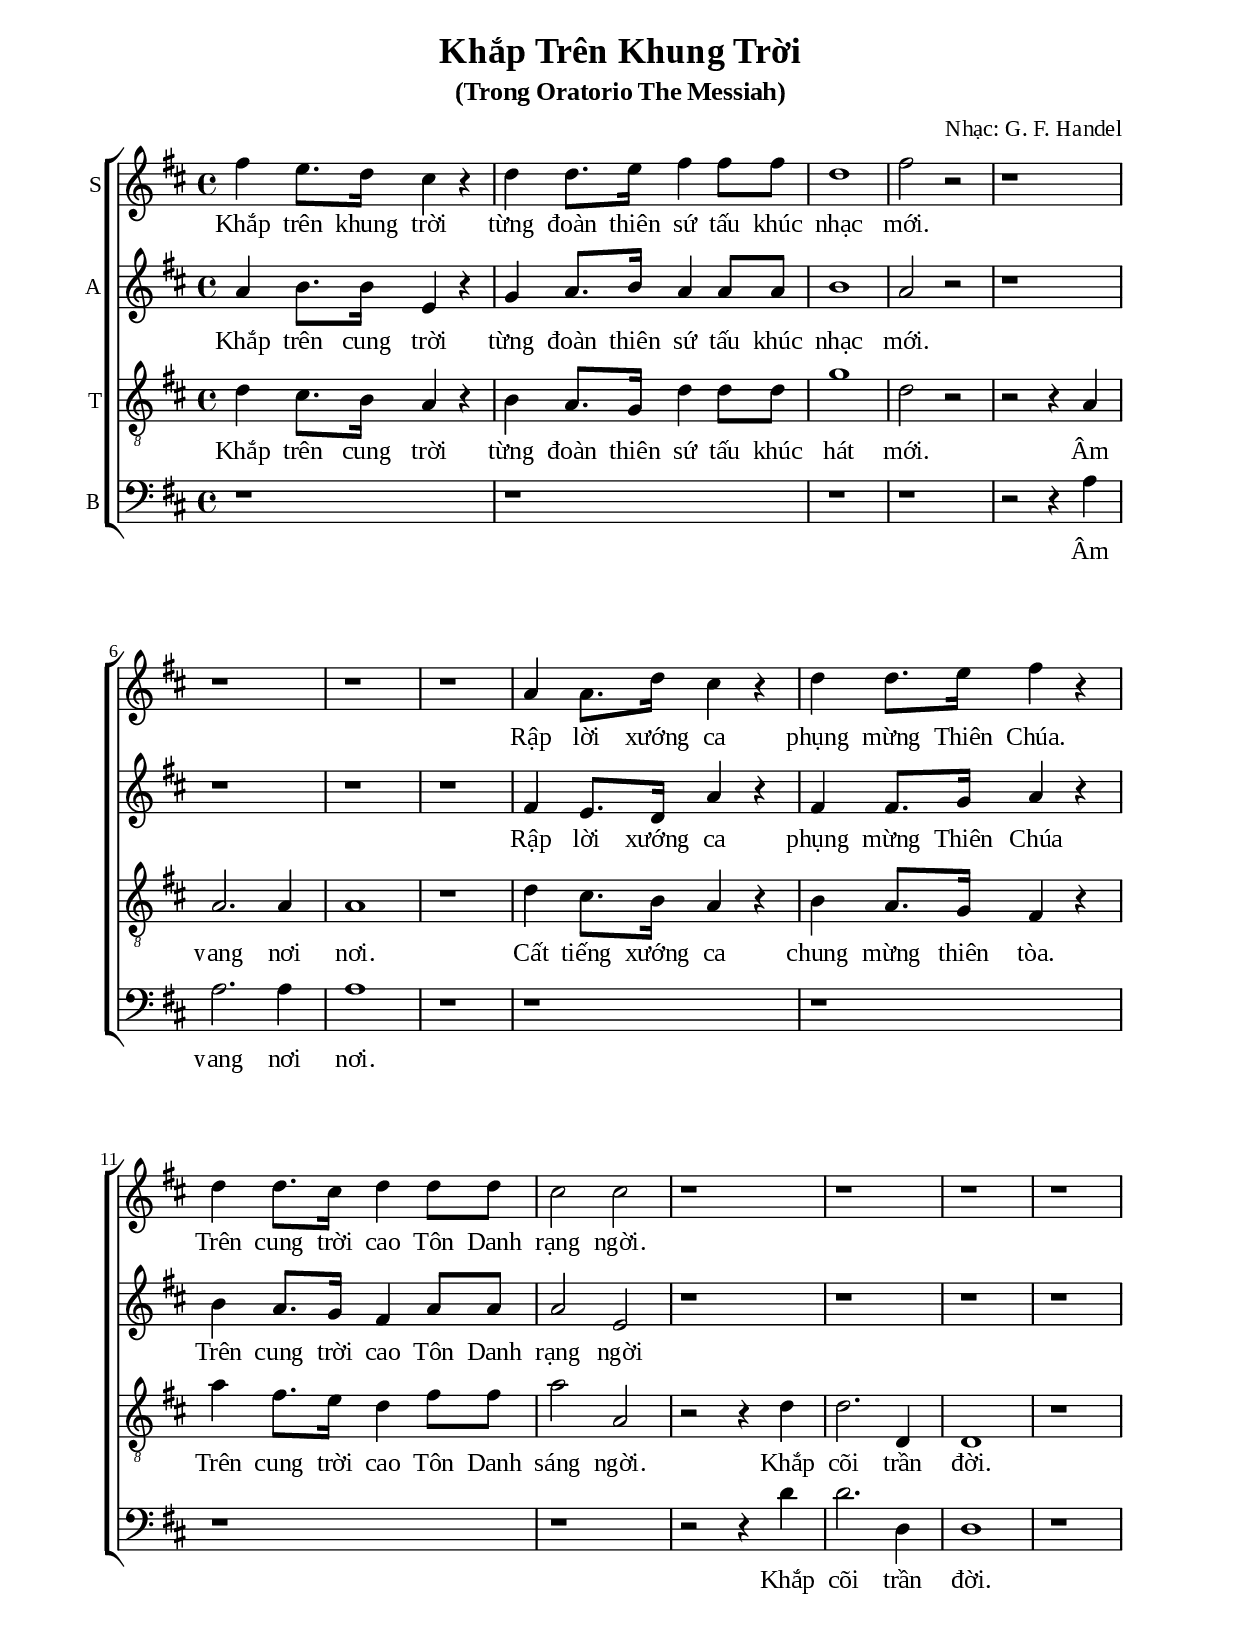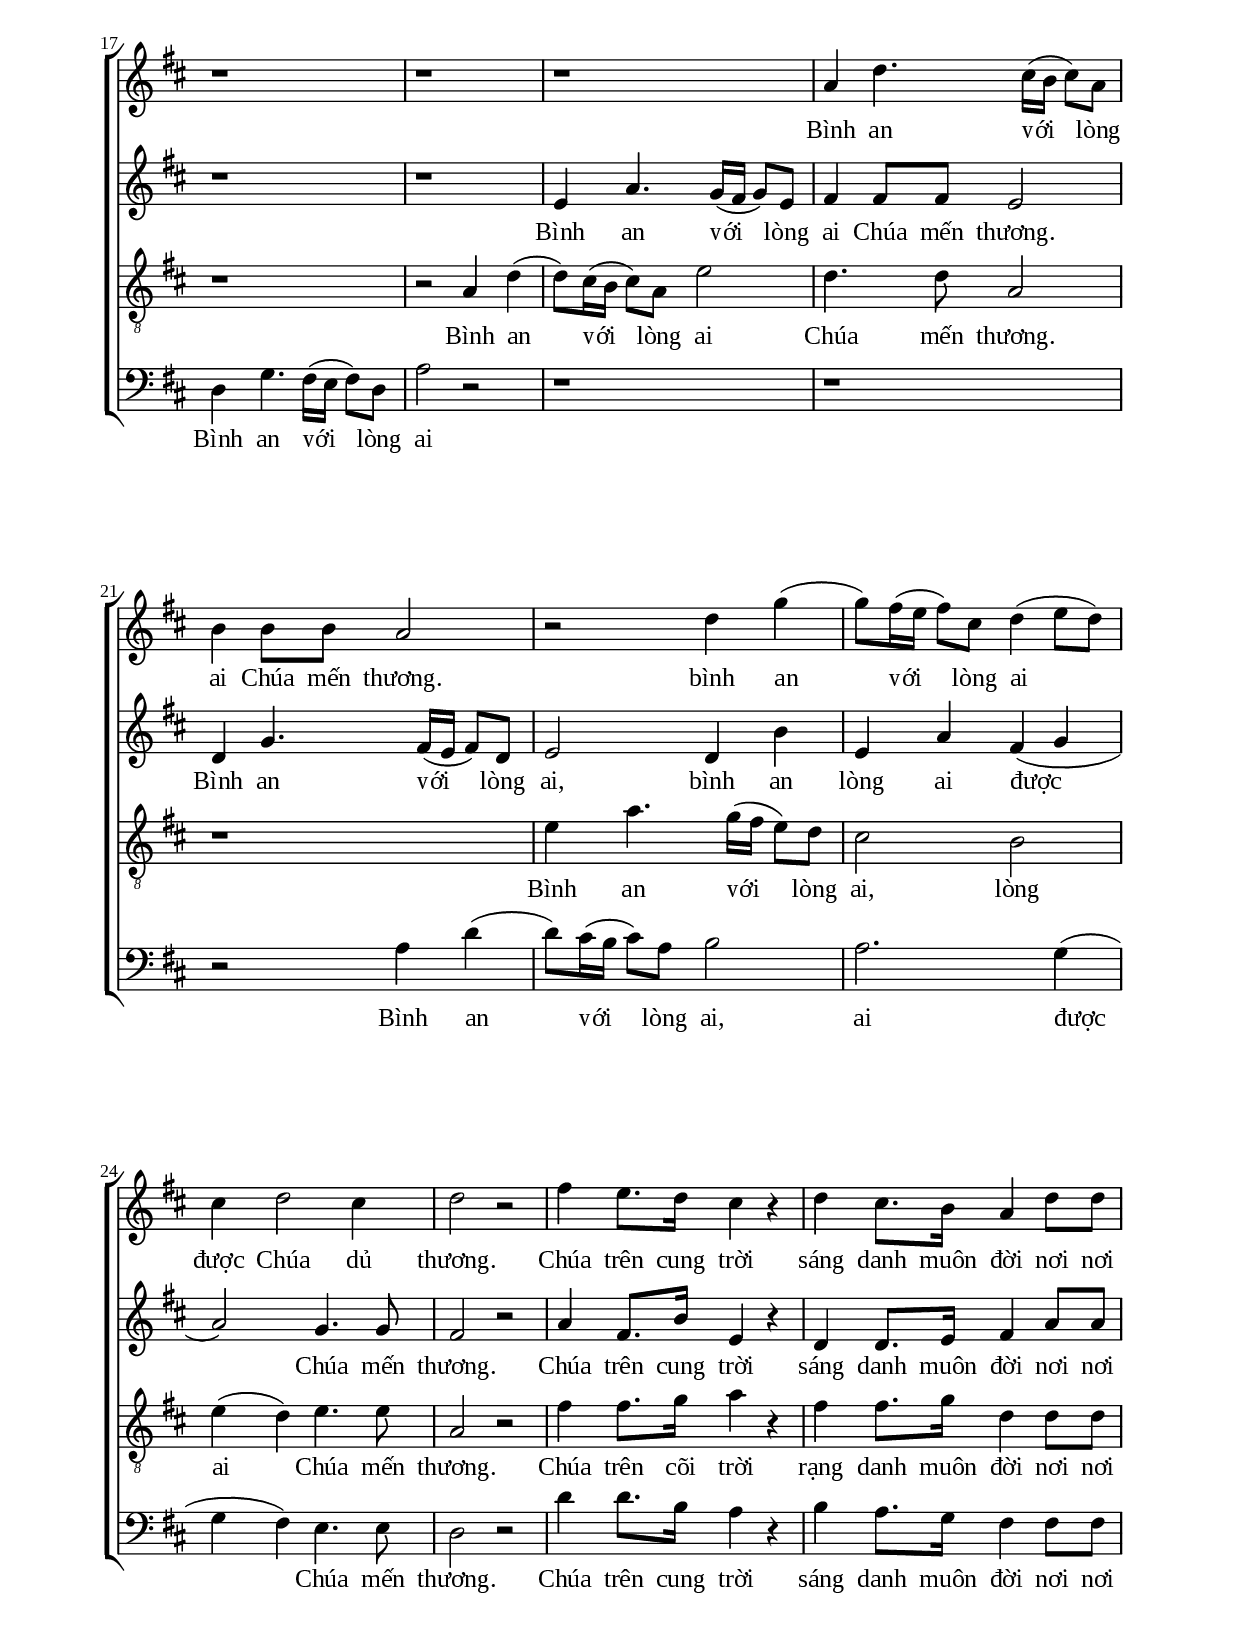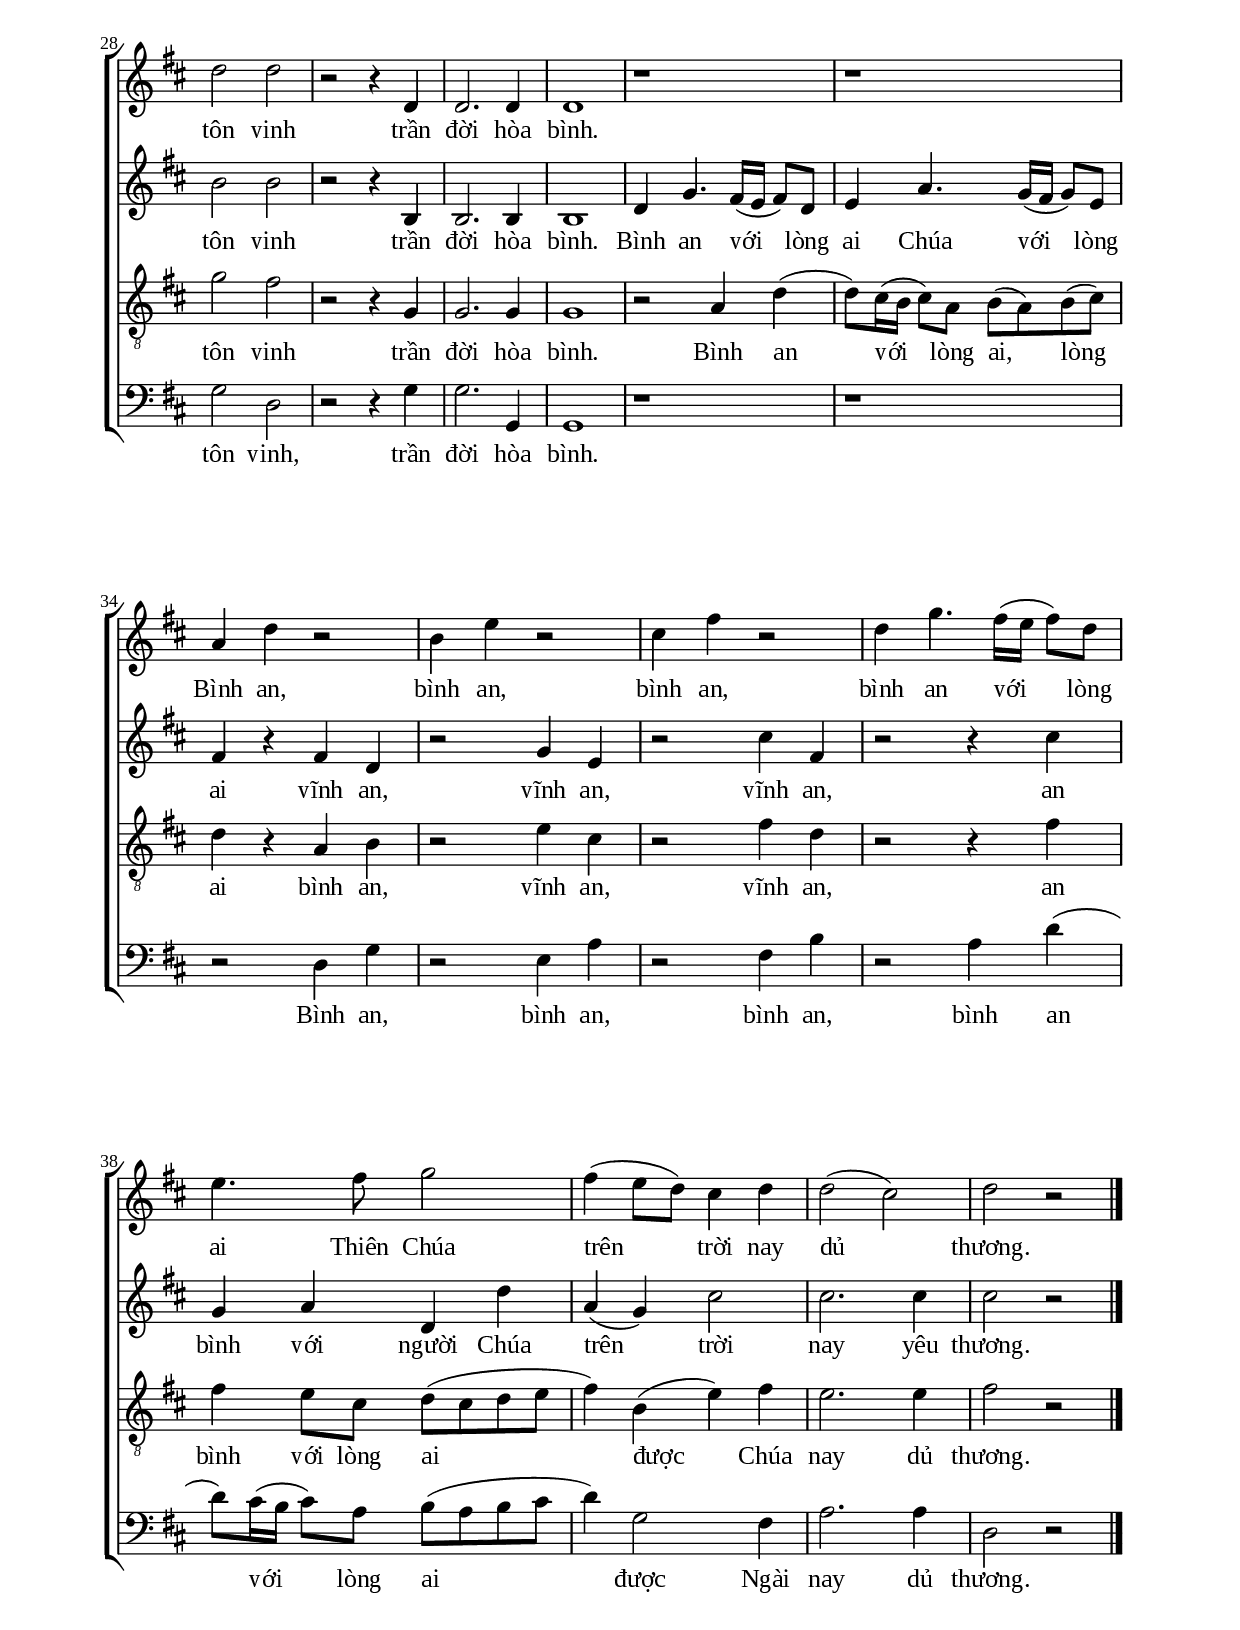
% Cài đặt chung
\version "2.22.1"
\include "english.ly"

\header {
  title = "Khắp Trên Khung Trời"
  subtitle = "(Trong Oratorio The Messiah)"
  composer = "Nhạc: G. F. Handel"
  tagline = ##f
}

\paper {
  #(set-paper-size "a4")
  top-margin = 15\mm
  bottom-margin = 15\mm
  left-margin = 20\mm
  right-margin = 20\mm
  indent = #0
  #(define fonts
	 (make-pango-font-tree "Liberation Serif"
	 		       "Liberation Serif"
			       "Liberation Serif"
			       (/ 20 20)))
  print-page-number = ##f
}

global = {
  \key d \major
  \time 4/4
}

% Nhạc phiên khúc
nhacPhienKhucSop = \relative c'' {
  fs4 e8. d16 cs4 r |
  d d8. e16 fs4 fs8 fs |
  d1 |
  fs2 r2 |
  r1 |
  r1 |
  r1 |
  r1 |
  a,4 a8. d16 cs4 r |
  d d8. e16 fs4 r |
  d d8. cs16 d4 d8 d |
  cs2 cs |
  r1 |
  r1 |
  r1 |
  r1 |
  r1 |
  r1 |
  r1 |
  a4 d4. cs16( b cs8) a |
  b4 b8 b a2 |
  r2 d4 g( |
  g8) fs16( e fs8) cs d4( e8 d) |
  cs4 d2 cs4 |
  d2 r |
  fs4 e8. d16 cs4 r |
  d cs8. b16 a4 d8 d |
  d2 d2 |
  r r4 d, |
  d2. d4 |
  d1 |
  r1 |
  r1 |
  a'4 d r2 |
  b4 e r2 |
  cs4 fs r2 |
  d4 g4. fs16( e fs8) d |
  e4. fs8 g2 |
  fs4( e8 d) cs4 d |
  d2( cs) |
  d2 r \bar "|."
}

nhacPhienKhucAlto = \relative c'' {
  a4 b8. b16 e,4 r |
  g a8. b16 a4 a8 a |
  b1 |
  a2 r |
  r1 |
  r1 
  r1 |
  r1 |
  fs4 e8. d16 a'4 r |
  fs fs8. g16 a4 r |
  b a8. g16 fs4 a8 a |
  a2 e |
  r1 |
  r1 |
  r1 |
  r1 |
  r1 |
  r1 |
  e4 a4. g16( fs g8) e |
  fs4 fs8 fs e2 |
  d4 g4. fs16( e fs8) d |
  e2 d4 b' |
  e, a fs( g |
  a2) g4. g8 |
  fs2 r |
  a4 fs8. b16 e,4 r |
  d4 d8. e16 fs4 a8 a |
  b2 b |
  r r4 b,4 |
  b2. b4 |
  b1 |
  d4 g4. fs16( e fs8) d |
  e4 a4. g16( fs g8) e |
  fs4 r fs d |
  r2 g4 e |
  r2 cs'4 fs, |
  r2 r4 cs' |
  g a d, d' |
  a( g) cs2 |
  cs2. cs4 |
  cs2 r
}

nhacPhienKhucTenor = \relative c' {
  d4 cs8. b16 a4 r |
  b a8. g16 d'4 d8 d |
  g1 |
  d2 r |
  r r4 a |
  a2. a4 |
  a1 |
  r |
  d4 cs8. b16 a4 r |
  b a8. g16 fs4 r |
  a' fs8. e16 d4 fs8 fs |
  a2 a, |
  r r4 d |
  d2. d,4 |
  d1 |
  r |
  r |
  r2 a'4 d( |
  d8) cs16( b cs8) a e'2 |
  d4. d8 a2 |
  
  %e4 a4. g16( fs g8) e |
  %d4. d8 a2 |
  
  r1 |
  e'4 a4. g16( fs e8) d |
  cs2 b |
  e4( d) e4. e8 |
  a,2 r |
  fs'4 fs8. g16 a4 r |
  fs4 fs8. g16 d4 d8 d |
  g2 fs |
  r r4 g, |
  g2. g4 |
  g1 |
  r2 a4 d( |
  d8) cs16( b cs8) a b( a) b( cs) |
  d4 r a b |
  r2 e4 cs |
  r2 fs4 d |
  r2 r4 fs |
  fs e8 cs d( cs d e |
  fs4) b,( e) fs |
  e2. e4 |
  fs2 r
}

nhacPhienKhucBass = \relative c' {
  r1 |
  r |
  r |
  r |
  r2 r4 a4 |
  a2. a4 |
  a1 |
  r |
  r |
  r |
  r |
  r |
  r2 r4 d |
  d2. d,4 |
  d1 |
  r |
  d4 g4. fs16( e fs8) d |
  a'2 r |
  r1 |
  r |
  r2 a4 d( |
  d8) cs16( b cs8) a b2 |
  a2. g4( |
  g fs) e4. e8 |
  d2 r |
  d'4 d8. b16 a4 r |
  b a8. g16 fs4 fs8 fs |
  g2 d |
  r r4 g |
  g2. g,4 |
  g1 |
  r |
  r |
  r2 d'4 g |
  r2 e4 a |
  r2 fs4 b |
  r2 a4 d( |
  d8) cs16( b cs8) a b( a b cs |
  d4) g,2 fs4 |
  a2. a4 |
  d,2 r
}

% Lời phiên khúc
loiPhienKhucSop = \lyrics {
  Khắp trên khung trời
  từng đoàn thiên sứ tấu khúc nhạc mới.
  Rập lời xướng ca phụng mừng Thiên Chúa.
  Trên cung trời cao Tôn Danh rạng ngời.
  Bình an với lòng ai Chúa mến thương.
  bình an với lòng ai được Chúa dủ thương.
  Chúa trên cung trời sáng danh muôn đời
  nơi nơi tôn vinh trần đời hòa bình.
  Bình an, bình an, bình an,
  bình an với lòng ai Thiên Chúa trên trời nay dủ thương.
}

loiPhienKhucAlto = \lyrics {
  Khắp trên cung trời
  từng đoàn thiên sứ tấu khúc nhạc mới.
  Rập lời xướng ca phụng mừng Thiên Chúa
  Trên cung trời cao Tôn Danh rạng ngời
  Bình an với lòng ai Chúa mến thương.
  Bình an với lòng ai, bình an lòng ai được Chúa mến thương.
  Chúa trên cung trời sáng danh muôn đời
  nơi nơi tôn vinh trần đời hòa bình.
  Bình an với lòng ai Chúa với lòng ai vĩnh an,
  vĩnh an, vĩnh an, an bình với người Chúa trên trời nay yêu thương.
}

loiPhienKhucTenor = \lyrics {
  Khắp trên cung trời từng đoàn thiên sứ tấu khúc hát mới.
  Âm vang nơi nơi.
  Cất tiếng xướng ca chung mừng thiên tòa.
  Trên cung trời cao Tôn Danh sáng ngời.
  Khắp cõi trần đời.
  Bình an với lòng ai Chúa mến thương.
  Bình an với lòng ai, lòng ai Chúa mến thương.
  Chúa trên cõi trời rạng danh muôn đời
  nơi nơi tôn vinh trần đời hòa bình.
  Bình an với lòng ai, lòng ai bình an, vĩnh an, vĩnh an,
  an bình với lòng ai được Chúa nay dủ thương.
}

loiPhienKhucBass = \lyrics {
  Âm vang nơi nơi.
  Khắp cõi trần đời.
  Bình an với lòng ai
  Bình an với lòng ai, ai được Chúa mến thương.
  Chúa trên cung trời sáng danh muôn đời
  nơi nơi tôn vinh, trần đời hòa bình.
  Bình an, bình an, bình an, bình an
  với lòng ai được Ngài nay dủ thương.
}

% Dàn trang
\score {
  \new ChoirStaff <<
    \new Staff \with {
      instrumentName = #"S"
      %\magnifyStaff #(magstep +1)
    } <<
      \new Voice = "beSop" { \clef treble \global \nhacPhienKhucSop }
      \new Lyrics \lyricsto beSop \loiPhienKhucSop
    >>
    \new Staff \with {
      instrumentName = #"A"
      %\magnifyStaff #(magstep +1)
    } <<
      \new Voice = "beAlto" { \clef treble \global \nhacPhienKhucAlto }
      \new Lyrics \lyricsto beAlto \loiPhienKhucAlto
    >>
    \new Staff \with {
      instrumentName = #"T"
      %\magnifyStaff #(magstep +1)
    } <<
      \new Voice = "beTenor" { \clef "violin_8" \global \nhacPhienKhucTenor }
      \new Lyrics \lyricsto beTenor \loiPhienKhucTenor
    >>
    \new Staff \with {
      instrumentName = #"B"
      %\magnifyStaff #(magstep +1)
    } <<
      \new Voice = "beBass" { \clef bass \global \nhacPhienKhucBass }
      \new Lyrics \lyricsto beBass \loiPhienKhucBass
    >>
  >>
  \layout {
    %\override Lyrics.LyricText.font-size = #+2.5
    \override Lyrics.LyricSpace.minimum-distance = #1.2
  } 
}
